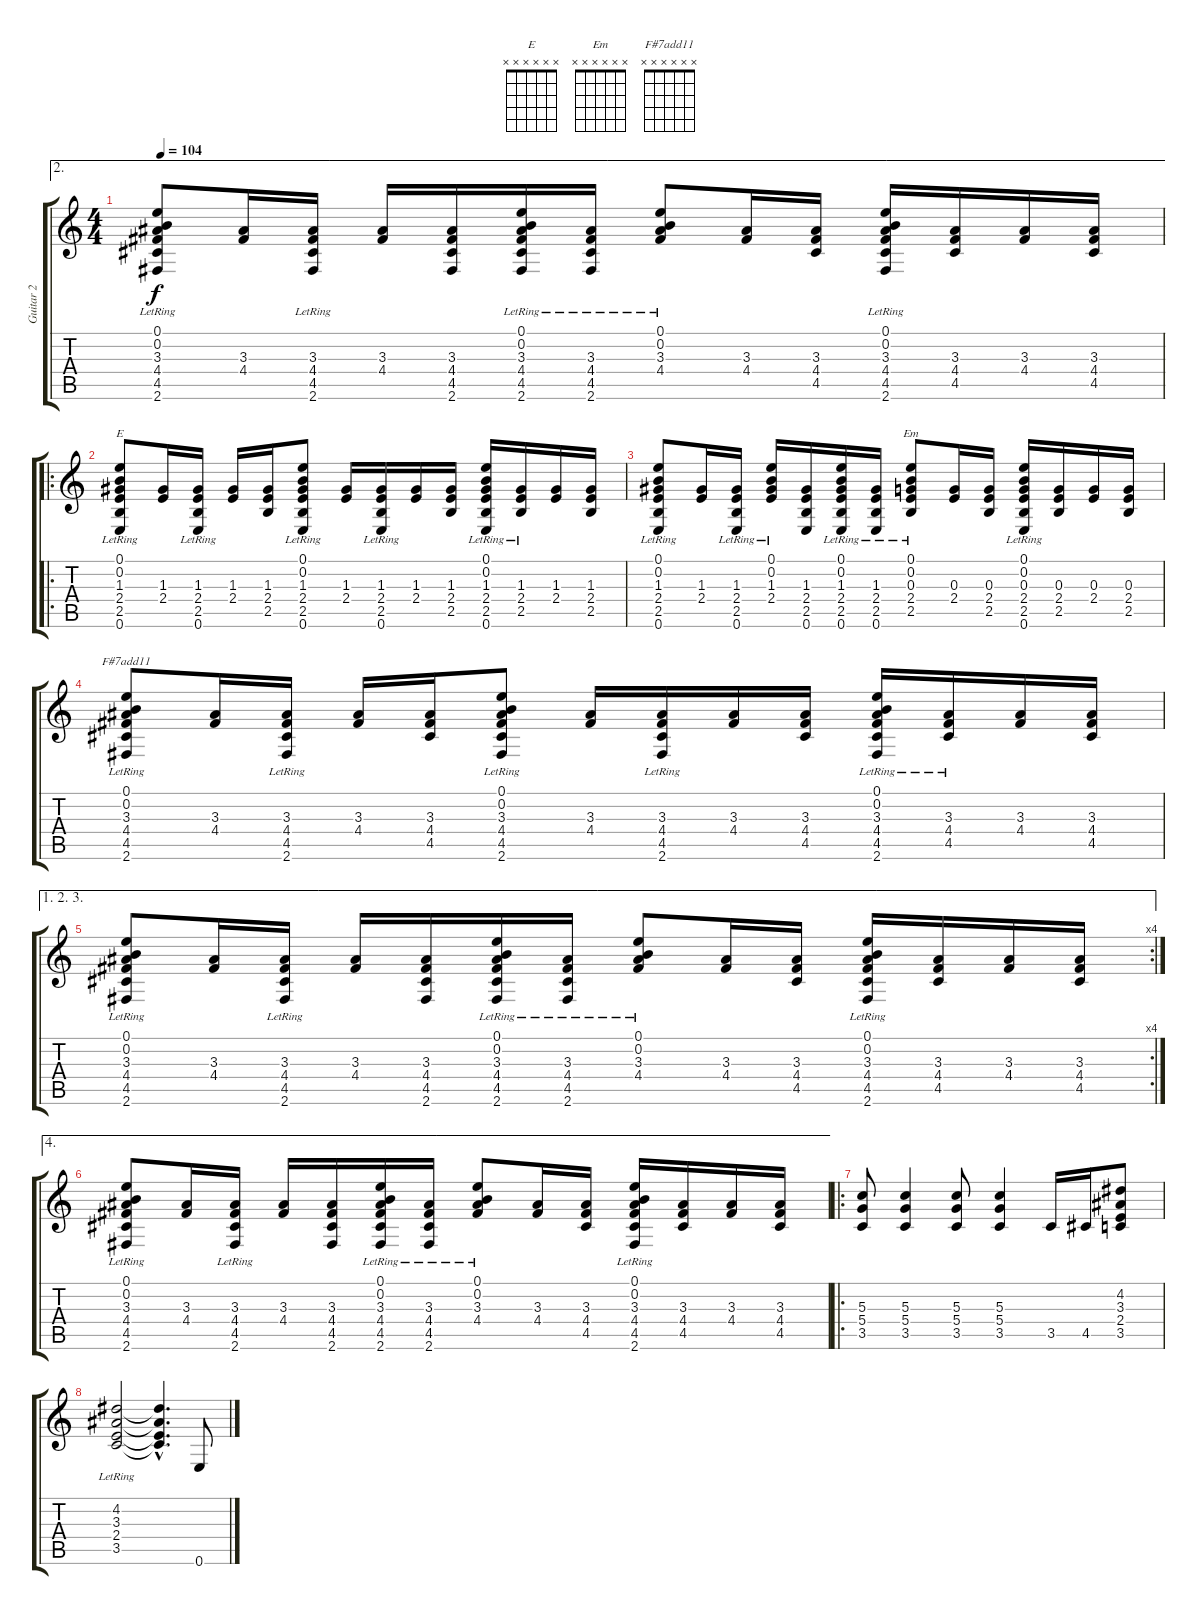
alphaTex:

\track ("Guitar 2" "Guitar 2") {instrument acousticguitarsteel}
\staff {score tabs}
\tuning (E4 B3 G3 D3 A2 E2) {hide}
\chord ("E" x x x x x x) {firstfret 0}
\chord ("Em" x x x x x x) {firstfret 0}
\chord ("F#7add11" x x x x x x) {firstfret 0}
\ae 2
\ts (4 4)
\tempo 104
\clef g2
\ks c
(0.1{lr} 0.2{lr} 3.3 4.4 4.5 2.6{lr}).8{dy f} (3.3 4.4).16 (3.3 4.4 4.5 2.6{lr}).16 (3.3 4.4).16 (3.3 4.4 4.5 2.6).16 (0.1{lr} 0.2{lr} 3.3 4.4 4.5 2.6).16 (3.3 4.4 4.5 2.6{lr}).16 (0.1{lr} 0.2{lr} 3.3 4.4).8 (3.3 4.4).16 (3.3 4.4 4.5).16 (0.1{lr} 0.2{lr} 3.3 4.4 4.5 2.6{lr}).16 (3.3 4.4 4.5).16 (3.3 4.4).16 (3.3 4.4 4.5).16 |
\ro
(0.1{lr} 0.2{lr} 1.3 2.4 2.5{lr} 0.6{lr}).8{ch "E"} (1.3 2.4).16 (1.3 2.4 2.5{lr} 0.6{lr}).16 (1.3 2.4).16 (1.3 2.4 2.5).16 (0.1{lr} 0.2{lr} 1.3 2.4 2.5 0.6{lr}).8 (1.3 2.4).16 (1.3 2.4 2.5{lr} 0.6{lr}).16 (1.3 2.4).16 (1.3 2.4 2.5).16 (0.1{lr} 0.2{lr} 1.3 2.4 2.5 0.6{lr}).16 (1.3 2.4 2.5{lr}).16 (1.3 2.4).16 (1.3 2.4 2.5).16 |
(0.1{lr} 0.2{lr} 1.3 2.4 2.5 0.6{lr}).8 (1.3 2.4).16 (1.3 2.4 2.5 0.6{lr}).16 (0.1{lr} 0.2{lr} 1.3 2.4).16 (1.3 2.4 2.5 0.6).16 (0.1{lr} 0.2{lr} 1.3 2.4 2.5 0.6).16 (1.3 2.4 2.5 0.6{lr}).16 (0.1{lr} 0.2{lr} 0.3 2.4 2.5{lr}).8{ch "Em"} (0.3 2.4).16 (0.3 2.4 2.5).16 (0.1{lr} 0.2{lr} 0.3 2.4 2.5 0.6{lr}).16 (0.3 2.4 2.5).16 (0.3 2.4).16 (0.3 2.4 2.5).16 |
(0.1{lr} 0.2{lr} 3.3 4.4 4.5{lr} 2.6{lr}).8{ch "F#7add11"} (3.3 4.4).16 (3.3 4.4 4.5{lr} 2.6{lr}).16 (3.3 4.4).16 (3.3 4.4 4.5).16 (0.1{lr} 0.2{lr} 3.3 4.4 4.5 2.6{lr}).8 (3.3 4.4).16 (3.3 4.4 4.5{lr} 2.6{lr}).16 (3.3 4.4).16 (3.3 4.4 4.5).16 (0.1{lr} 0.2{lr} 3.3 4.4 4.5 2.6{lr}).16 (3.3 4.4 4.5{lr}).16 (3.3 4.4).16 (3.3 4.4 4.5).16 |
\ae (1 2 3)
\rc 4
(0.1{lr} 0.2{lr} 3.3 4.4 4.5 2.6{lr}).8 (3.3 4.4).16 (3.3 4.4 4.5 2.6{lr}).16 (3.3 4.4).16 (3.3 4.4 4.5 2.6).16 (0.1{lr} 0.2{lr} 3.3 4.4 4.5 2.6).16 (3.3 4.4 4.5 2.6{lr}).16 (0.1{lr} 0.2{lr} 3.3 4.4).8 (3.3 4.4).16 (3.3 4.4 4.5).16 (0.1{lr} 0.2{lr} 3.3 4.4 4.5 2.6{lr}).16 (3.3 4.4 4.5).16 (3.3 4.4).16 (3.3 4.4 4.5).16 |
\ae 4
(0.1{lr} 0.2{lr} 3.3 4.4 4.5 2.6{lr}).8 (3.3 4.4).16 (3.3 4.4 4.5 2.6{lr}).16 (3.3 4.4).16 (3.3 4.4 4.5 2.6).16 (0.1{lr} 0.2{lr} 3.3 4.4 4.5 2.6).16 (3.3 4.4 4.5 2.6{lr}).16 (0.1{lr} 0.2{lr} 3.3 4.4).8 (3.3 4.4).16 (3.3 4.4 4.5).16 (0.1{lr} 0.2{lr} 3.3 4.4 4.5 2.6{lr}).16 (3.3 4.4 4.5).16 (3.3 4.4).16 (3.3 4.4 4.5).16 |
\ro
(5.3 5.4 3.5).8{volume 12 instrument overdrivenguitar} (5.3 5.4 3.5).4 (5.3 5.4 3.5).8 (5.3 5.4 3.5).4 3.5.16 4.5.16 (4.2 3.3 2.4 3.5).8 |
(4.2{lr} 3.3{lr} 2.4{lr} 3.5{lr}).2 (4.2{hac t} 3.3{hac t} 2.4{hac t} 3.5{hac t}).4{d} 0.6.8
